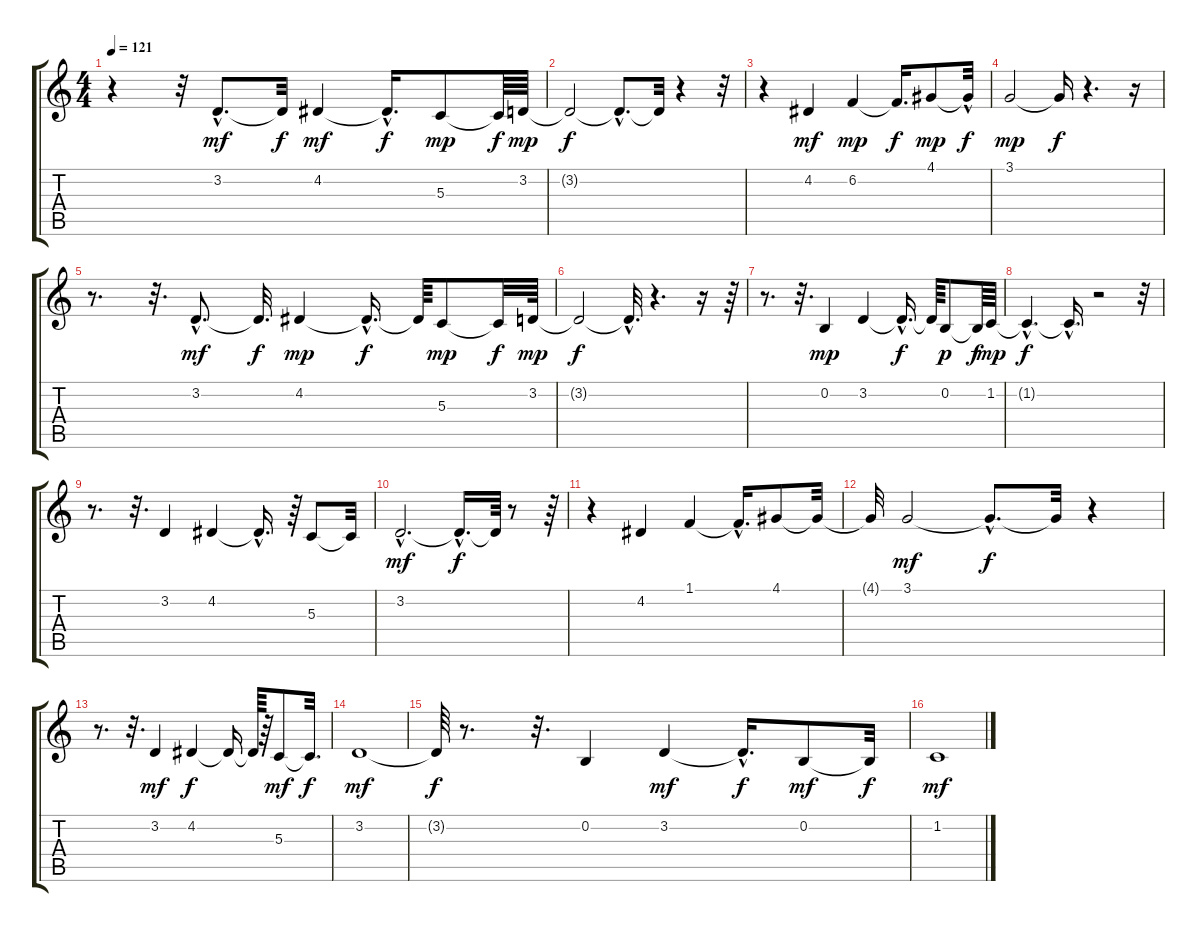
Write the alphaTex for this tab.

\track "" {instrument choiraahs}
\staff {score tabs}
\tuning (E4 B3 G3 D3 A2 E2) {hide}
\ts (4 4)
\tempo 121
\clef g2
\ks c
r.4{dy f} r.32 3.2{hac}.8{d dy mf} 3.2{t}.32{dy f} 4.2.4{dy mf} 4.2{hac t}.16{d dy f} 5.3.8{dy mp} 5.3{t}.64{dy f} 3.2.64{dy mp} |
3.2{t}.2{dy f} 3.2{hac t}.8{d} 3.2{t}.32 r.4 r.32 |
r.4 4.2.4{dy mf} 6.2.4{dy mp} 6.2{t}.16{d dy f} 4.1.8{dy mp} 4.1{hac t}.32{dy f} |
3.1.2{dy mp} 3.1{t}.16{dy f} r.4{d} r.16 |
r.8{d} r.32{d} 3.2{hac}.8{d dy mf} 3.2{t}.32{d dy f} 4.2.4{dy mp} 4.2{hac t}.16{d dy f} 4.2{t}.64 5.3.8{dy mp} 5.3{t}.32{dy f} 3.2.64{dy mp} |
3.2{t}.2{dy f} 3.2{hac t}.32{d} r.4{d} r.16 r.64 |
r.8{d} r.32{d} 0.2.4{dy mp} 3.2.4 3.2{hac t}.16{d dy f} 3.2{t}.64 0.2.8{dy p} 0.2{t}.64{dy f} 1.2.64{dy mp} |
1.2{hac t}.4{d dy f} 1.2{hac t}.16{d} r.2 r.32 |
r.8{d} r.32{d} 3.2.4 4.2.4 4.2{hac t}.16{d} r.64 5.3.8 5.3{t}.32 |
3.2{hac}.2{d dy mf} 3.2{hac t}.16{d dy f} 3.2{t}.64 r.8 r.64 |
r.4 4.2.4 1.1.4 1.1{hac t}.16{d} 4.1.8 4.1{t}.32 |
4.1{t}.32 3.1.2{dy mf} 3.1{hac t}.8{d dy f} 3.1{t}.32 r.4 |
r.8{d} r.32{d} 3.2.4{dy mf} 4.2.4{dy f} 4.2{t}.16 4.2{t}.64 r.64 5.3.8{dy mf} 5.3{t}.32{d dy f} |
3.2.1{dy mf} |
3.2{t}.64{dy f} r.8{d} r.32{d} 0.2.4 3.2.4{dy mf} 3.2{hac t}.16{d dy f} 0.2.8{dy mf} 0.2{t}.32{dy f} |
1.2.1{dy mf}
